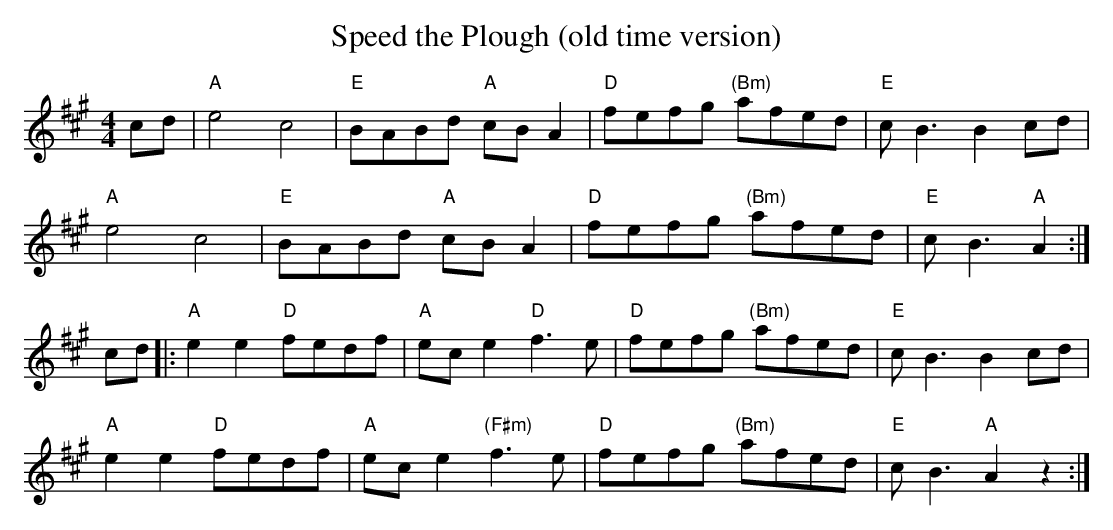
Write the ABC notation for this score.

X:1
T:Speed the Plough (old time version)
M:4/4
L:1/8
K:A
cd|"A"e4 c4 | "E"BABd "A"cBA2 | "D"fefg "(Bm)"afed | "E"c2<B2 B2 cd |
"A"e4 c4 | "E"BABd "A"cBA2 | "D"fefg "(Bm)"afed | "E"cB3 "A"A2:|
cd|:"A"e2e2 "D"fedf | "A"ece2 "D"f3e | "D"fefg "(Bm)"afed | "E"c2<B2 B2cd |
"A"e2e2 "D"fedf | "A"ece2 "(F#m)"f3e | "D"fefg "(Bm)"afed | "E"cB3 "A"A2z2:|
